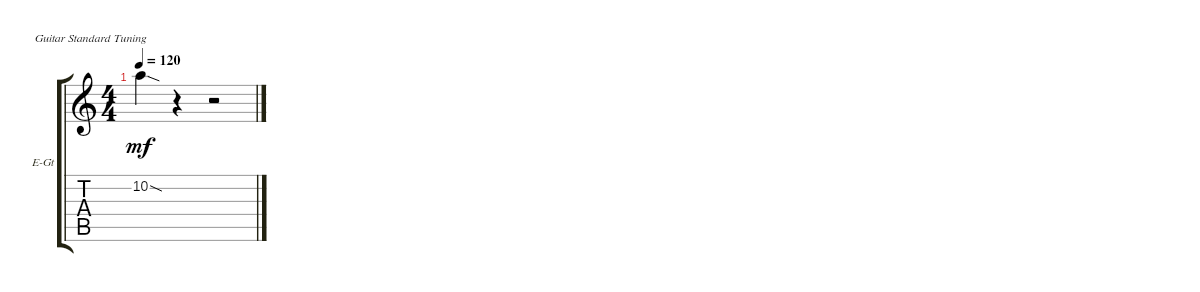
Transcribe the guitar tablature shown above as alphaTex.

\defaultSystemsLayout 4
\bracketExtendMode groupsimilarinstruments
\firstSystemTrackNameOrientation horizontal
\otherSystemsTrackNameOrientation horizontal
\track ("Electric Guitar" "E-Gt") {instrument electricguitarclean}
\staff {score tabs}
\tuning (E4 B3 G3 D3 A2 E2)
\ts (4 4)
\tempo 120
\clef g2
\ks c
10.2{sod}.4{dy mf} r.4 r.2
